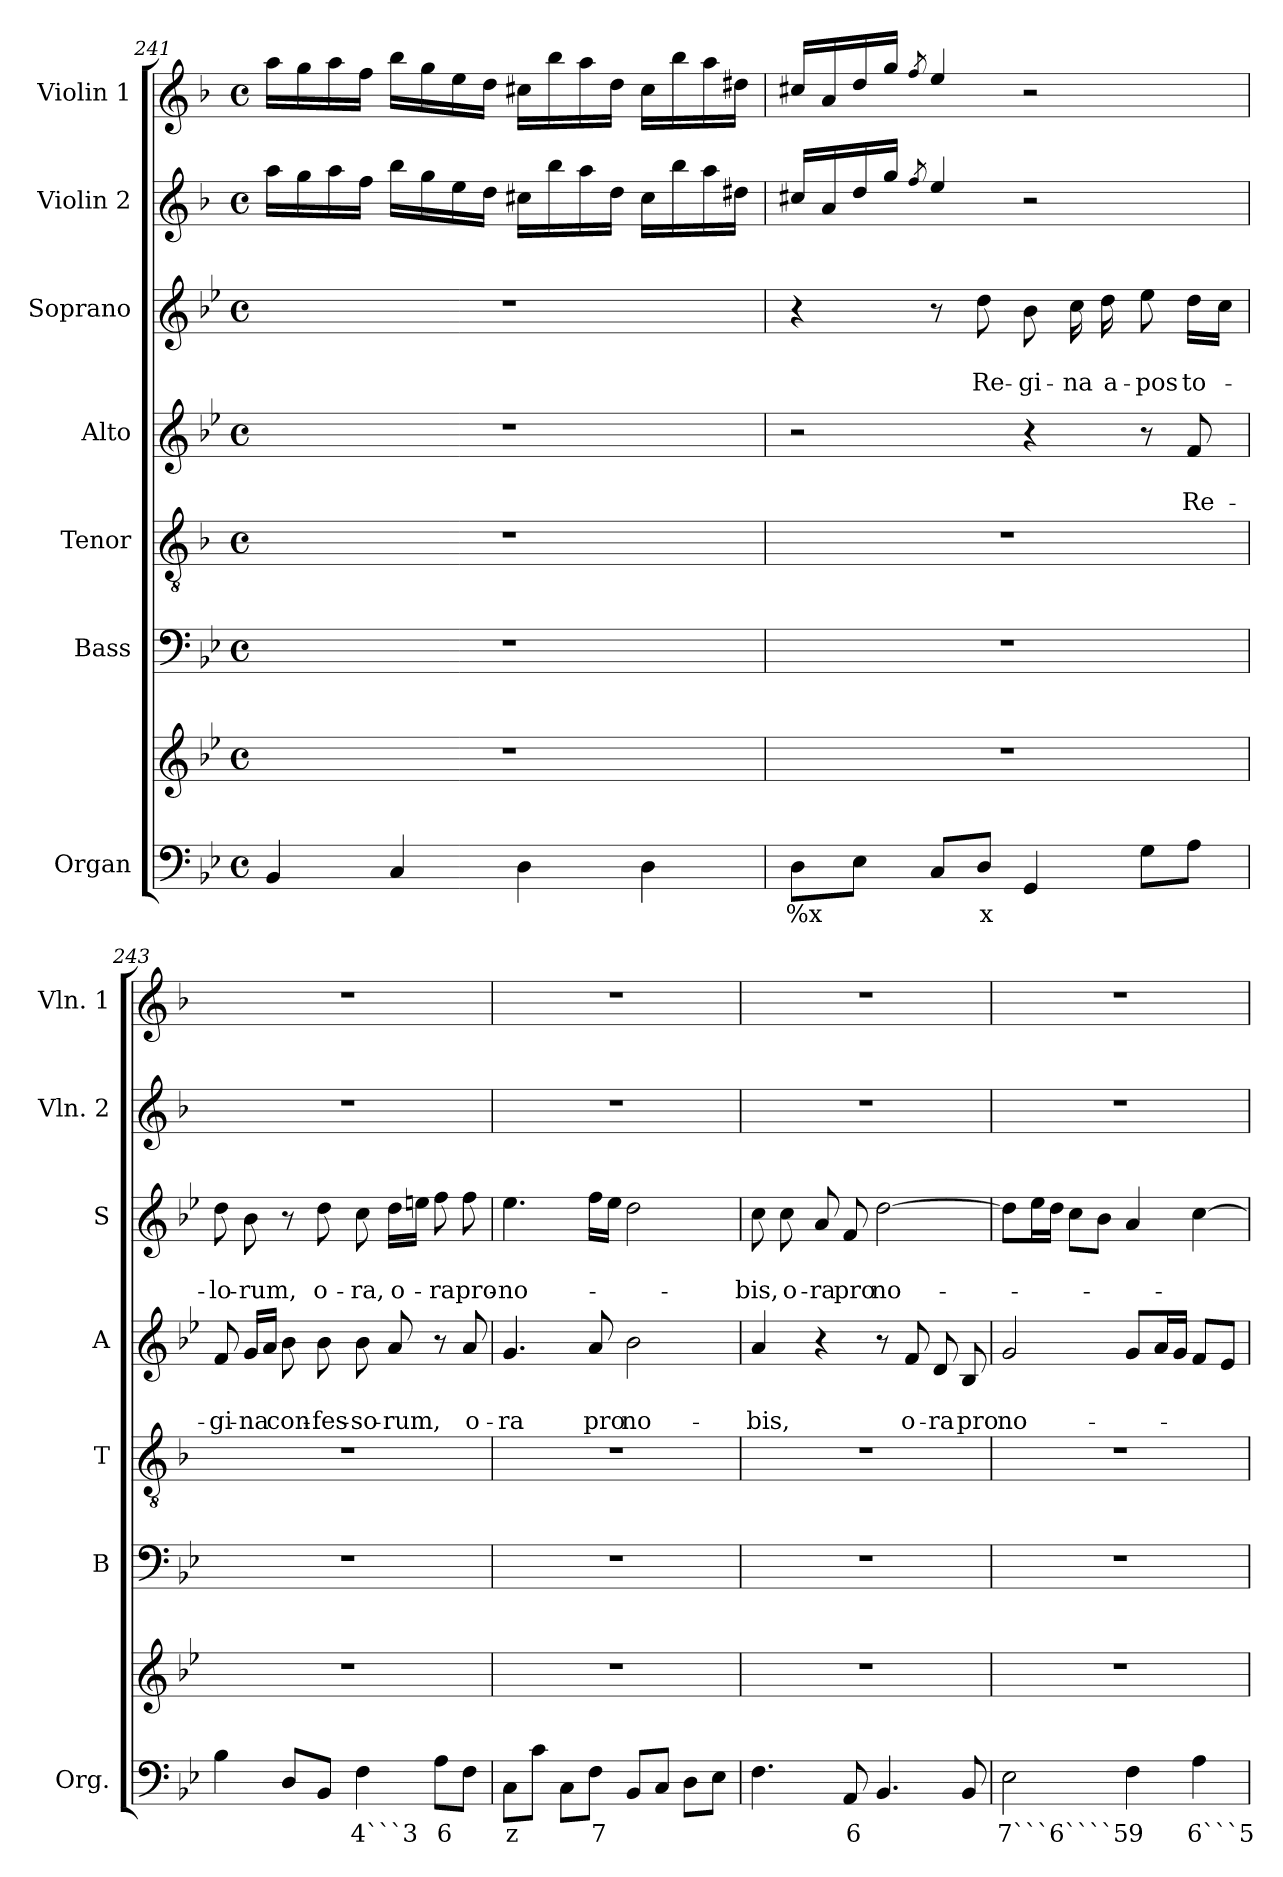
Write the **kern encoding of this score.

**kern	**text	**kern	**kern	**kern	**kern	**text	**text	**kern	**text	**text	**kern	**kern
*part7	*part7	*part7	*part6	*part5	*part4	*part4	*part4	*part3	*part3	*part3	*part2	*part1
*staff8	*staff8	*staff7	*staff6	*staff5	*staff4	*staff4	*staff4	*staff3	*staff3	*staff3	*staff2	*staff1
*I"Organ	*	*	*I"Bass	*I"Tenor	*I"Alto	*	*	*I"Soprano	*	*	*I"Violin 2	*I"Violin 1
*I'Org.	*	*	*I'B	*I'T	*I'A	*	*	*I'S	*	*	*I'Vln. 2	*I'Vln. 1
*clefF4	*	*clefG2	*clefF4	*clefGv2	*clefG2	*	*	*clefG2	*	*	*clefG2	*clefG2
*	*	*	*	*ITrd4c7	*	*	*	*	*	*	*ITrd4c7	*ITrd4c7
*k[b-e-]	*	*k[b-e-]	*k[b-e-]	*k[b-e-]	*k[b-e-]	*	*	*k[b-e-]	*	*	*k[b-e-]	*k[b-e-]
*B-:	*	*B-:	*B-:	*B-:	*B-:	*	*	*B-:	*	*	*B-:	*B-:
*M4/4	*	*M4/4	*M4/4	*M4/4	*M4/4	*	*	*M4/4	*	*	*M4/4	*M4/4
*met(c)	*	*met(c)	*met(c)	*met(c)	*met(c)	*	*	*met(c)	*	*	*met(c)	*met(c)
=241	=241	=241	=241	=241	=241	=241	=241	=241	=241	=241	=241	=241
4BB-/	.	1r	1r	1r	1r	.	.	1r	.	.	16dd\LL	16dd\LL
.	.	.	.	.	.	.	.	.	.	.	16cc\	16cc\
.	.	.	.	.	.	.	.	.	.	.	16dd\	16dd\
.	.	.	.	.	.	.	.	.	.	.	16b-\JJ	16b-\JJ
4C/	.	.	.	.	.	.	.	.	.	.	16ee-\LL	16ee-\LL
.	.	.	.	.	.	.	.	.	.	.	16cc\	16cc\
.	.	.	.	.	.	.	.	.	.	.	16a\	16a\
.	.	.	.	.	.	.	.	.	.	.	16g\JJ	16g\JJ
4D\	.	.	.	.	.	.	.	.	.	.	16f#X\LL	16f#X\LL
.	.	.	.	.	.	.	.	.	.	.	16ee-\	16ee-\
.	.	.	.	.	.	.	.	.	.	.	16dd\	16dd\
.	.	.	.	.	.	.	.	.	.	.	16g\JJ	16g\JJ
4D\	.	.	.	.	.	.	.	.	.	.	16f#\LL	16f#\LL
.	.	.	.	.	.	.	.	.	.	.	16ee-\	16ee-\
.	.	.	.	.	.	.	.	.	.	.	16dd\	16dd\
.	.	.	.	.	.	.	.	.	.	.	16g#X\JJ	16g#X\JJ
!!LO:LB:g=z
=242	=242	=242	=242	=242	=242	=242	=242	=242	=242	=242	=242	=242
!	!LO:LY:b	!	!	!	!	!	!	!	!	!	!	!
8D\L	%x	1r	1r	1r	2r	.	.	4r	.	.	16f#X/LL	16f#X/LL
.	.	.	.	.	.	.	.	.	.	.	16d/	16d/
8E-\J	.	.	.	.	.	.	.	.	.	.	16g/	16g/
.	.	.	.	.	.	.	.	.	.	.	16cc/JJ	16cc/JJ
.	.	.	.	.	.	.	.	.	.	.	8qb-/	8qb-/
8C/L	.	.	.	.	.	.	.	8r	.	.	4a/	4a/
!	!LO:LY:b	!	!	!	!	!	!	!	!	!	!	!
!	!	!	!	!	!	!	!	!	!	!LO:LY:b	!	!
8D/J	x	.	.	.	.	.	.	8dd\	.	Re-	.	.
!	!	!	!	!	!	!	!	!	!	!LO:LY:b	!	!
4GG/	.	.	.	.	4r	.	.	8b-\	.	-gi-	2r	2r
!	!	!	!	!	!	!	!	!	!	!LO:LY:b	!	!
.	.	.	.	.	.	.	.	16cc\	.	-na	.	.
!	!	!	!	!	!	!	!	!	!	!LO:LY:b	!	!
.	.	.	.	.	.	.	.	16dd\	.	a-	.	.
!	!	!	!	!	!	!	!	!	!	!LO:LY:b	!	!
8G\L	.	.	.	.	8r	.	.	8ee-\	.	-pos	.	.
!	!	!	!	!	!	!	!LO:LY:b	!	!	!	!	!
!	!	!	!	!	!	!	!	!	!	!LO:LY:b	!	!
8A\J	.	.	.	.	8f/	.	Re-	16dd\LL	.	to-	.	.
.	.	.	.	.	.	.	.	16cc\JJ	.	.	.	.
=243	=243	=243	=243	=243	=243	=243	=243	=243	=243	=243	=243	=243
!	!	!	!	!	!	!	!LO:LY:b	!	!	!	!	!
!	!	!	!	!	!	!	!	!	!	!LO:LY:b	!	!
4B-\	.	1r	1r	1r	8f/	.	-gi-	8dd\	.	-lo-	1r	1r
!	!	!	!	!	!	!	!LO:LY:b	!	!	!	!	!
!	!	!	!	!	!	!	!	!	!	!LO:LY:b	!	!
.	.	.	.	.	16g/LL	.	-na	8b-\	.	-rum,	.	.
.	.	.	.	.	16a/JJ	.	.	.	.	.	.	.
!	!	!	!	!	!	!	!LO:LY:b	!	!	!	!	!
8D/L	.	.	.	.	8b-\	.	con-	8r	.	.	.	.
!	!	!	!	!	!	!	!LO:LY:b	!	!	!	!	!
!	!	!	!	!	!	!	!	!	!	!LO:LY:b	!	!
8BB-/J	.	.	.	.	8b-\	.	-fes-	8dd\	.	o-	.	.
!	!LO:LY:b	!	!	!	!	!	!	!	!	!	!	!
!	!	!	!	!	!	!	!LO:LY:b	!	!	!	!	!
!	!	!	!	!	!	!	!	!	!	!LO:LY:b	!	!
4F\	4```3	.	.	.	8b-\	.	-so-	8cc\	.	-ra,	.	.
!	!	!	!	!	!	!	!LO:LY:b	!	!	!	!	!
!	!	!	!	!	!	!	!	!	!	!LO:LY:b	!	!
.	.	.	.	.	8a/	.	-rum,	16dd\LL	.	o-	.	.
.	.	.	.	.	.	.	.	16een\JJ	.	.	.	.
!	!LO:LY:b	!	!	!	!	!	!	!	!	!	!	!
!	!	!	!	!	!	!	!	!	!	!LO:LY:b	!	!
8A\L	6	.	.	.	8r	.	.	8ff\	.	-ra	.	.
!	!	!	!	!	!	!	!LO:LY:b	!	!	!	!	!
!	!	!	!	!	!	!	!	!	!	!LO:LY:b	!	!
8F\J	.	.	.	.	8a/	.	o-	8ff\	.	pro-	.	.
=244	=244	=244	=244	=244	=244	=244	=244	=244	=244	=244	=244	=244
!	!LO:LY:b	!	!	!	!	!	!	!	!	!	!	!
!	!	!	!	!	!	!	!LO:LY:b	!	!	!	!	!
!	!	!	!	!	!	!	!	!	!	!LO:LY:b	!	!
8C\L	z	1r	1r	1r	4.g/	.	-ra	4.ee-\	.	-no-	1r	1r
8c\J	.	.	.	.	.	.	.	.	.	.	.	.
8C\L	.	.	.	.	.	.	.	.	.	.	.	.
!	!LO:LY:b	!	!	!	!	!	!	!	!	!	!	!
!	!	!	!	!	!	!	!LO:LY:b	!	!	!	!	!
8F\J	7	.	.	.	8a/	.	pro	16ff\LL	.	.	.	.
.	.	.	.	.	.	.	.	16ee-\JJ	.	.	.	.
!	!	!	!	!	!	!	!LO:LY:b	!	!	!	!	!
8BB-/L	.	.	.	.	2b-\	.	no-	2dd\	.	.	.	.
8C/J	.	.	.	.	.	.	.	.	.	.	.	.
8D\L	.	.	.	.	.	.	.	.	.	.	.	.
8E-\J	.	.	.	.	.	.	.	.	.	.	.	.
!!LO:PB:g=z
=245	=245	=245	=245	=245	=245	=245	=245	=245	=245	=245	=245	=245
!	!	!	!	!	!	!	!LO:LY:b	!	!	!	!	!
!	!	!	!	!	!	!	!	!	!	!LO:LY:b	!	!
4.F\	.	1r	1r	1r	4a/	.	-bis,	8cc\	.	-bis,	1r	1r
!	!	!	!	!	!	!	!	!	!	!LO:LY:b	!	!
.	.	.	.	.	.	.	.	8cc\	.	o-	.	.
!	!	!	!	!	!	!	!	!	!	!LO:LY:b	!	!
.	.	.	.	.	4r	.	.	8a/	.	-ra	.	.
!	!LO:LY:b	!	!	!	!	!	!	!	!	!	!	!
!	!	!	!	!	!	!	!	!	!	!LO:LY:b	!	!
8AA/	6	.	.	.	.	.	.	8f/	.	pro	.	.
!	!	!	!	!	!	!	!	!	!	!LO:LY:b	!	!
4.BB-/	.	.	.	.	8r	.	.	[2dd\	.	no-	.	.
!	!	!	!	!	!	!	!LO:LY:b	!	!	!	!	!
.	.	.	.	.	8f/	.	o-	.	.	.	.	.
!	!	!	!	!	!	!	!LO:LY:b	!	!	!	!	!
.	.	.	.	.	8d/	.	-ra	.	.	.	.	.
!	!	!	!	!	!	!	!LO:LY:b	!	!	!	!	!
8BB-/	.	.	.	.	8B-/	.	pro	.	.	.	.	.
=246	=246	=246	=246	=246	=246	=246	=246	=246	=246	=246	=246	=246
!	!LO:LY:b	!	!	!	!	!	!	!	!	!	!	!
!	!	!	!	!	!	!	!LO:LY:b	!	!	!	!	!
2E-\	7```6````5	1r	1r	1r	2g/	.	no-	8dd\L]	.	.	1r	1r
.	.	.	.	.	.	.	.	16ee-\L	.	.	.	.
.	.	.	.	.	.	.	.	16dd\JJ	.	.	.	.
.	.	.	.	.	.	.	.	8cc\L	.	.	.	.
.	.	.	.	.	.	.	.	8b-\J	.	.	.	.
!	!LO:LY:b	!	!	!	!	!	!	!	!	!	!	!
4F\	9	.	.	.	8g/L	.	.	4a/	.	.	.	.
.	.	.	.	.	16a/L	.	.	.	.	.	.	.
.	.	.	.	.	16g/JJ	.	.	.	.	.	.	.
!	!LO:LY:b	!	!	!	!	!	!	!	!	!	!	!
4A\	6```5	.	.	.	8f/L	.	.	[4cc\	.	.	.	.
.	.	.	.	.	8e-/J	.	.	.	.	.	.	.
=	=	=	=	=	=	=	=	=	=	=	=	=
*-	*-	*-	*-	*-	*-	*-	*-	*-	*-	*-	*-	*-
